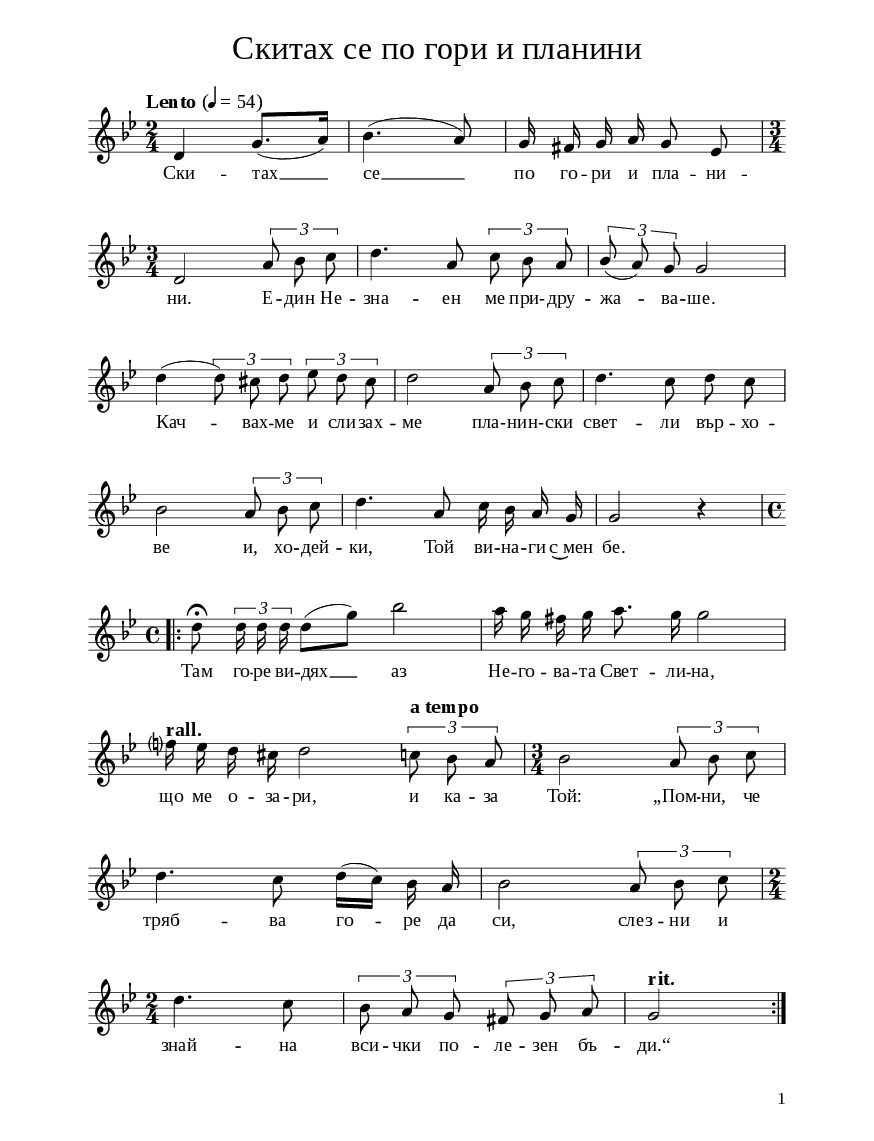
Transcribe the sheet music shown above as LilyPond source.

\version "2.24.4"

\include "include/globals.ily"

\bookpart {
  \label #'ref133
  \tocItem \markup "Скитах се по гори и планини – Skitah se po gori i planini"
  \include "include/bookpart-paper.ily"
  \score {
    \include "include/score-layout.ily"


    \new Voice \relative c' {
      \clef treble
      \key g \minor
      \time 2/4
      \tempoFunc "Lento" 4 "54"
      \autoBeamOff
      d4  g8. (  [a16] ) | % 2
      bes4. (  a8 ) | % 3
      g16  fis16  g16  a16  g8
      es8 \break | % 4
      \time 3/4  | % 4
      d2
      \tupletUp \times 2/3  {
        a'8   bes8  c8
      }
      | % 5
      d4.  a8
      \times 2/3  {
        c8   bes8  a8
      }
      | % 6

      \times 2/3  {
        \stemUp bes8 (   a8 )  g8
      } \stemNeutral
      g2 \break | % 7
      d'4 (
      \times 2/3  {
        d8 )   cis8  d8
      }

      \times 2/3  {
        es8   d8  cis8
      }
      | % 8
      d2
      \times 2/3  {
        a8   bes8  c8
      }
      | % 9
      d4.  c8  d8  c8 \break
      |
      bes2
      \times 2/3  {
        a8   bes8  c8
      }
      | % 11
      d4.  a8  c16  bes16
      a16  g16 | % 12
      g2 r4 \break \repeat volta 2 {
        | % 13
        \time 4/4  | % 13
        d'8 ^\fermata
        \times 2/3  {
          d16  d16  d16 ]
        }
        d8 ( [  g8 ) ]  bes2 | % 14
        a16  g16  fis16  g16
        a8.  g16  g2 \break | % 15
        \tempo "rall." f?16 es16
        d16  cis16  d2
        \times 2/3  {
          \tempo "a tempo" c8 bes8
          a8
        }
        | % 16
        \time 3/4  | % 16
        bes2
        \times 2/3  {
          a8  bes8  c8
        }
        \break | % 17
        d4.  c8  d16 ( [  c16
        ) ]  bes16  a16 | % 18
        bes2
        \times 2/3  {
          a8   bes8  c8
        } \time 2/4 \break | % 19
        d4.  c8 |
        \times 2/3  {
          bes8   a8  g8
        }
        \times 2/3  {
          fis8   g8    a8
        } |
        \tempo "rit." g2

      }
    }

    \addlyrics {
      Ски -- тах __  се __  по го -- ри
      и пла -- ни -- ни. Е -- дин Не --
      зна -- ен ме "при-" -- дру -- жа  --
      ва -- ше. Кач -- вах -- ме и сли
      -- зах -- ме "пла-" -- "нин-" -- ски свет --
      ли вър -- хо -- ве и, хо -- дей --
      ки, Той ви -- на -- ги с~мен бе.
      Там го -- ре ви -- дях __  аз Не --
      го -- ва -- та Свет -- ли -- на, що
      ме о -- за -- ри, и ка -- за Той:
      „Пом -- ни, че тряб -- ва го --
      ре да си, слез -- ни и знай -- на
      вси -- чки по -- ле -- зен бъ --
      ди.“
    }

    \header {
      title = \titleFunc #'ref_desc_13 "Скитах се по гори и планини" "Skitah se po gori i planini"
    }

    \midi{}

  } % score



  % include foreign translation(s) of the song


} % bookpart
